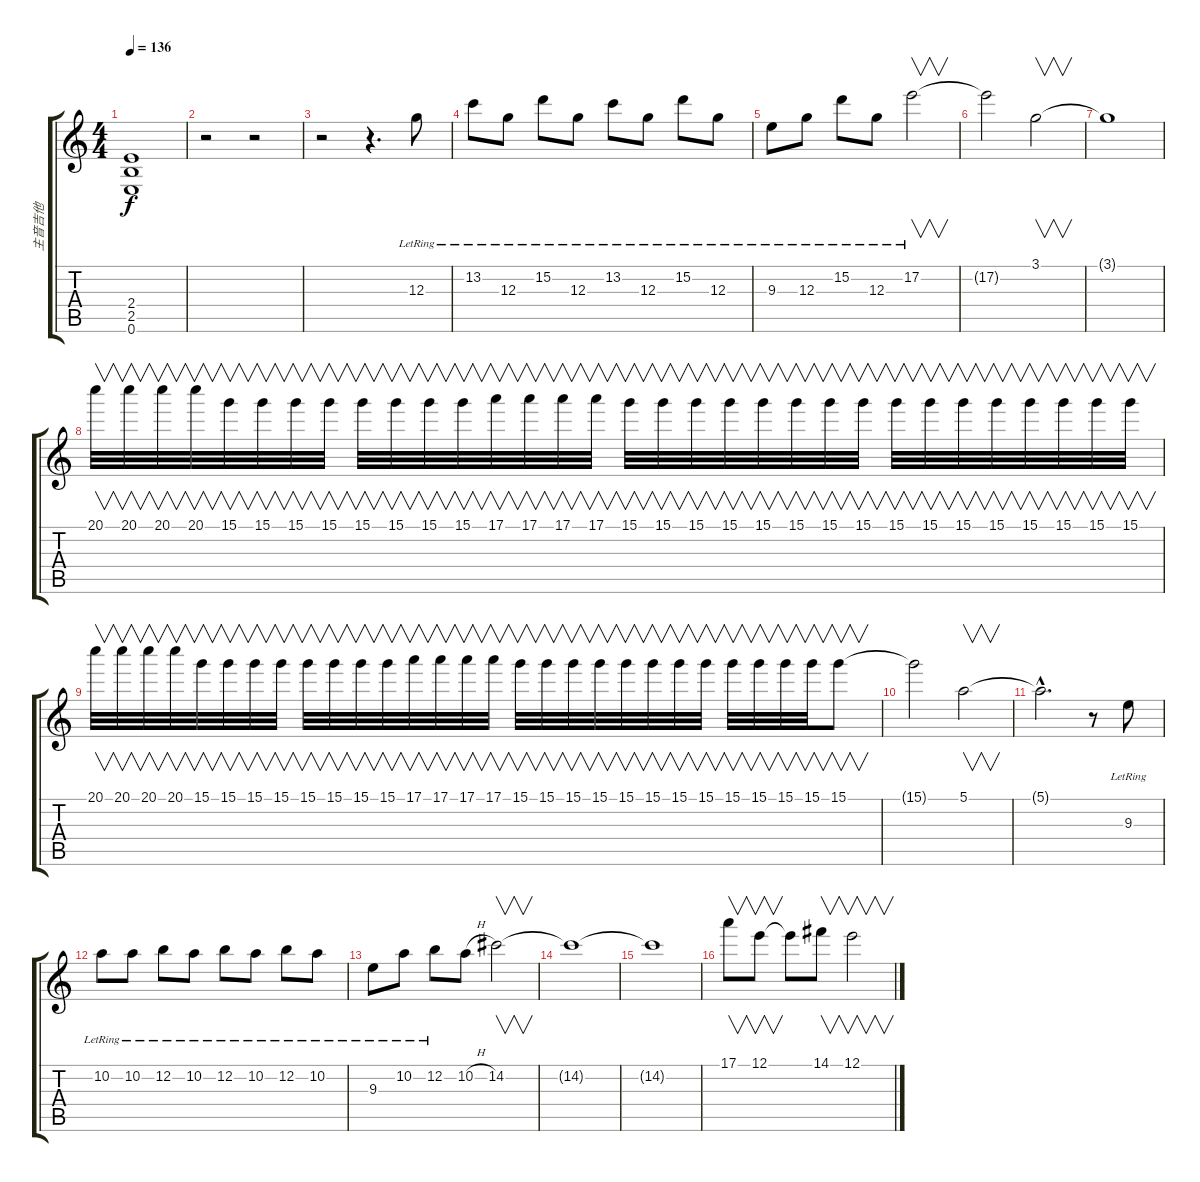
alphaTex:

\track ("主音吉他" "主音吉他") {instrument overdrivenguitar}
\staff {score tabs}
\tuning (E4 B3 G3 D3 A2 E2) {hide}
\ts (4 4)
\tempo 136
\clef g2
\ks c
(2.4{t} 2.5{t} 0.6{t}).1{dy f} |
r.2 r.2 |
r.2 r.4{d} 12.3{lr}.8 |
13.2{lr}.8 12.3{lr}.8 15.2{lr}.8 12.3{lr}.8 13.2{lr}.8 12.3{lr}.8 15.2{lr}.8 12.3{lr}.8 |
9.3{lr}.8 12.3{lr}.8 15.2{lr}.8 12.3{lr}.8 17.2{lr}.2{v} |
17.2{t}.2 3.1.2{v} |
3.1{t}.1 |
20.1.32{v} 20.1.32{v} 20.1.32{v} 20.1.32{v} 15.1.32{v} 15.1.32{v} 15.1.32{v} 15.1.32{v} 15.1.32{v} 15.1.32{v} 15.1.32{v} 15.1.32{v} 17.1.32{v} 17.1.32{v} 17.1.32{v} 17.1.32{v} 15.1.32{v} 15.1.32{v} 15.1.32{v} 15.1.32{v} 15.1.32{v} 15.1.32{v} 15.1.32{v} 15.1.32{v} 15.1.32{v} 15.1.32{v} 15.1.32{v} 15.1.32{v} 15.1.32{v} 15.1.32{v} 15.1.32{v} 15.1.32{v} |
20.1.32{v} 20.1.32{v} 20.1.32{v} 20.1.32{v} 15.1.32{v} 15.1.32{v} 15.1.32{v} 15.1.32{v} 15.1.32{v} 15.1.32{v} 15.1.32{v} 15.1.32{v} 17.1.32{v} 17.1.32{v} 17.1.32{v} 17.1.32{v} 15.1.32{v} 15.1.32{v} 15.1.32{v} 15.1.32{v} 15.1.32{v} 15.1.32{v} 15.1.32{v} 15.1.32{v} 15.1.32{v} 15.1.32{v} 15.1.32{v} 15.1.32{v} 15.1.8{v} |
15.1{t}.2 5.1.2{v} |
5.1{hac t}.2{d} r.8 9.3{lr}.8 |
10.2{lr}.8 10.2{lr}.8 12.2{lr}.8 10.2{lr}.8 12.2{lr}.8 10.2{lr}.8 12.2{lr}.8 10.2{lr}.8 |
9.3{lr}.8 10.2{lr}.8 12.2{lr}.8 10.2{h}.8 14.2.2{v} |
14.2{t}.1 |
14.2{t}.1 |
17.1.8{v} 12.1.8{v} 12.1{t}.8 14.1.8{v} 12.1.2{v}
